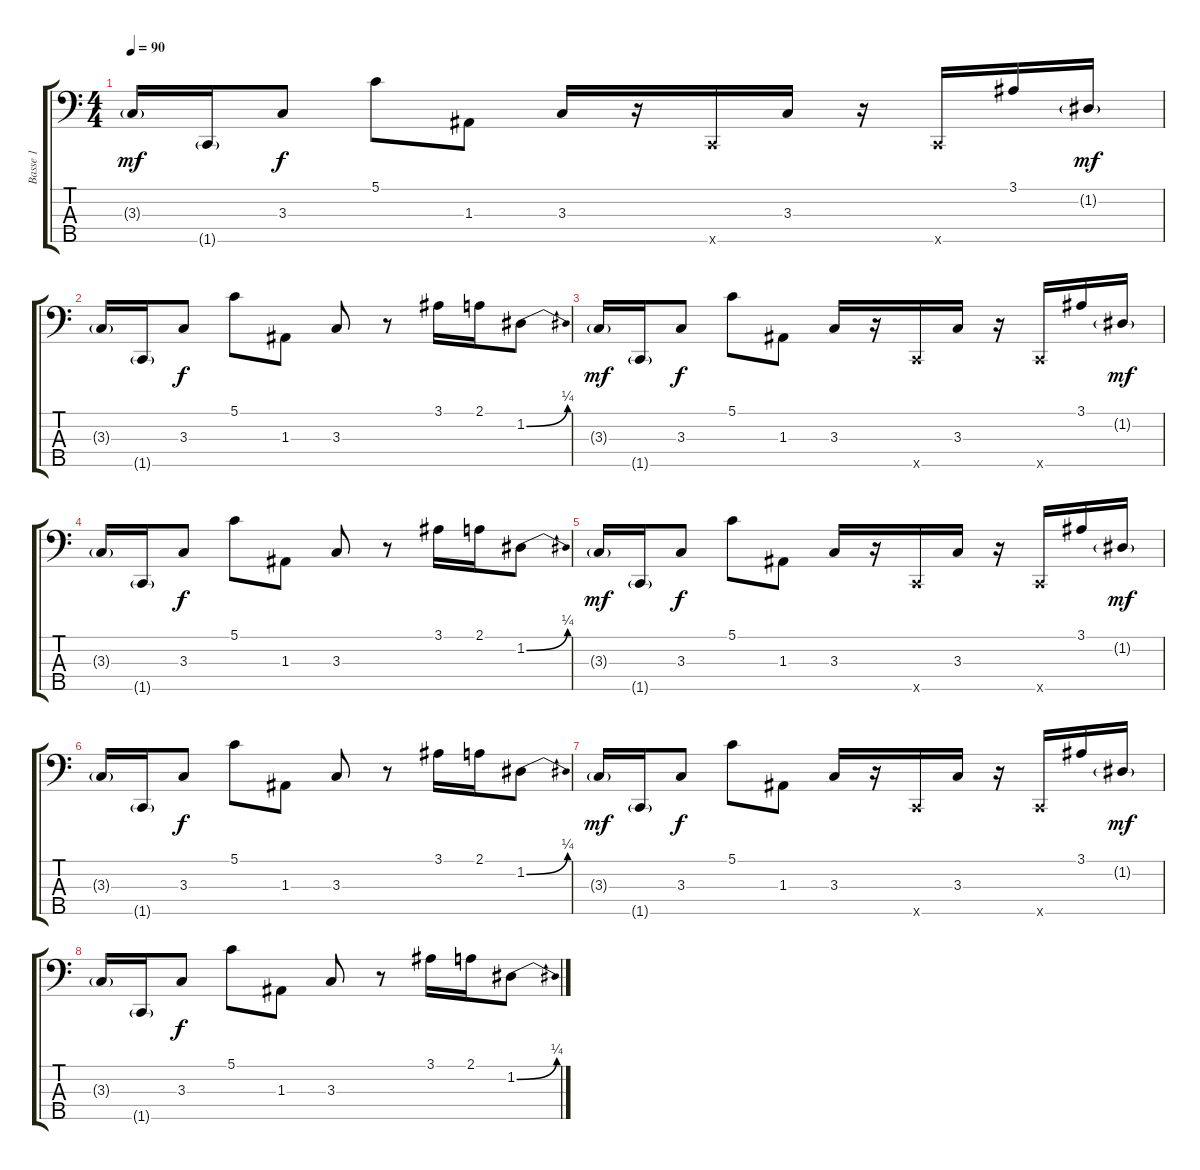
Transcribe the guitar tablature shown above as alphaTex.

\track ("Basse 1" "Basse 1") {instrument synthbass2}
\staff {score tabs}
\tuning (G2 D2 A1 E1 B0) {hide}
\ts (4 4)
\tempo 90
\clef f4
\ks c
3.3{g}.16{dy mf} 1.5{g}.16 3.3.8{dy f} 5.1.8 1.3.8 3.3.16 r.16 1.5{x}.16 3.3.16 r.16 1.5{x}.16 3.1.16 1.2{g}.16{dy mf} |
3.3{g}.16 1.5{g}.16 3.3.8{dy f} 5.1.8 1.3.8 3.3.8 r.8 3.1.16 2.1.16 1.2{be (bend 0 0 60 1)}.8 |
3.3{g}.16{dy mf} 1.5{g}.16 3.3.8{dy f} 5.1.8 1.3.8 3.3.16 r.16 1.5{x}.16 3.3.16 r.16 1.5{x}.16 3.1.16 1.2{g}.16{dy mf} |
3.3{g}.16 1.5{g}.16 3.3.8{dy f} 5.1.8 1.3.8 3.3.8 r.8 3.1.16 2.1.16 1.2{be (bend 0 0 60 1)}.8 |
3.3{g}.16{dy mf} 1.5{g}.16 3.3.8{dy f} 5.1.8 1.3.8 3.3.16 r.16 1.5{x}.16 3.3.16 r.16 1.5{x}.16 3.1.16 1.2{g}.16{dy mf} |
3.3{g}.16 1.5{g}.16 3.3.8{dy f} 5.1.8 1.3.8 3.3.8 r.8 3.1.16 2.1.16 1.2{be (bend 0 0 60 1)}.8 |
3.3{g}.16{dy mf} 1.5{g}.16 3.3.8{dy f} 5.1.8 1.3.8 3.3.16 r.16 1.5{x}.16 3.3.16 r.16 1.5{x}.16 3.1.16 1.2{g}.16{dy mf} |
3.3{g}.16 1.5{g}.16 3.3.8{dy f} 5.1.8 1.3.8 3.3.8 r.8 3.1.16 2.1.16 1.2{be (bend 0 0 60 1)}.8
